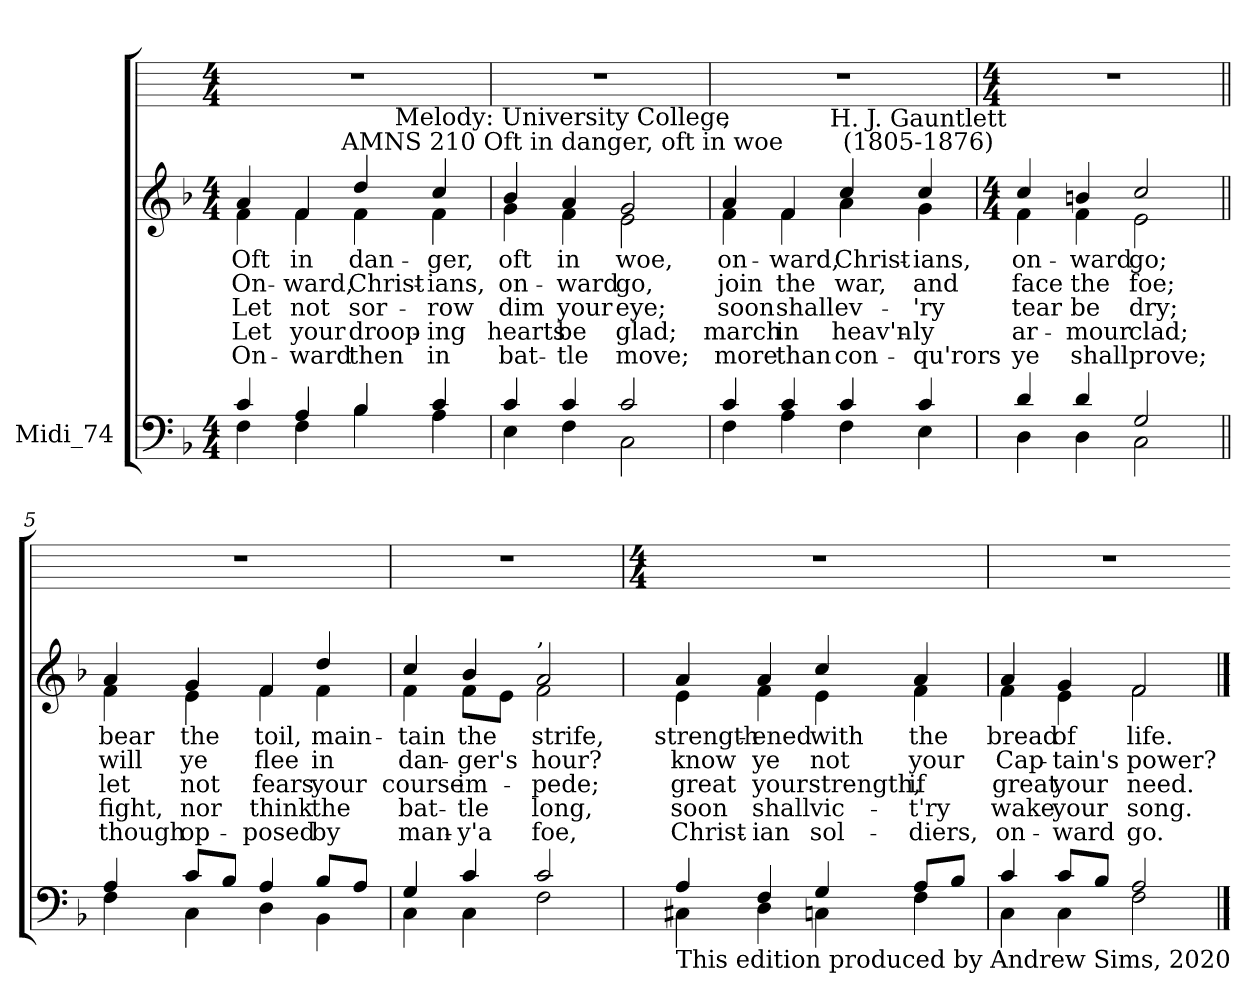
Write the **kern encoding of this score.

**kern	**kern	**text	**text	**text	**text	**text	**kern
*part3	*part2	*part2	*part2	*part2	*part2	*part2	*part1
*staff3	*staff2	*staff2	*staff2	*staff2	*staff2	*staff2	*staff1
*I"Midi_74	*	*	*	*	*	*	*
*clefF4	*clefG2	*	*	*	*	*	*
*k[b-]	*k[b-]	*	*	*	*	*	*
*F:	*F:	*	*	*	*	*	*
*M4/4	*M4/4	*	*	*	*	*	*M4/4
=1	=1	=1	=1	=1	=1	=1	=1
*^	*	*	*	*	*	*	*
!	!	!LO:TX:a:cj:t=H. Kirke White (1785-1806)\nand others	!	!	!	!	!	!
!	!	!	!LO:LY:b	!LO:LY:b	!LO:LY:b	!LO:LY:b	!LO:LY:b	!
*	*	*^	*	*	*	*	*	*
4c/	4F\	4a/	4f\	Oft	On-	-Let	Let	On-	1r
!	!	!	!	!LO:LY:b	!LO:LY:b	!LO:LY:b	!LO:LY:b	!LO:LY:b	!
4A/	4F\	4f/	4f\	-in	ward,	not	your	ward	.
!	!	!	!	!LO:LY:b	!LO:LY:b	!LO:LY:b	!LO:LY:b	!LO:LY:b	!
4B-/	4B-\	4dd/	4f\	dan-	-Christ-	-sor-	-droop-	-then	.
!	!	!	!	!LO:LY:b	!LO:LY:b	!LO:LY:b	!LO:LY:b	!LO:LY:b	!
4c/	4A\	4cc/	4f\	ger,	ians,	row	ing	in	.
=2	=2	=2	=2	=2	=2	=2	=2	=2	=2
!	!	!	!	!LO:LY:b	!LO:LY:b	!LO:LY:b	!LO:LY:b	!LO:LY:b	!
4c/	4E\	4b-/	4g\	oft	on-	-dim	hearts	bat-	1r
!	!	!LO:TX:a:cj:t=AMNS 210 Oft in danger, oft in woe	!	!	!	!	!	!	!
!	!	!LO:TX:a:cj:t=Melody&colon; University College	!	!	!	!	!	!	!
!	!	!	!	!LO:LY:b	!LO:LY:b	!LO:LY:b	!LO:LY:b	!LO:LY:b	!
4c/	4F\	4a/	4f\	-in	ward	your	be	tle	.
!	!	!	!	!LO:LY:b	!LO:LY:b	!LO:LY:b	!LO:LY:b	!LO:LY:b	!
2c/	2C\	2g/	2e\	woe,	go,	eye;	glad;	move;	.
=3	=3	=3	=3	=3	=3	=3	=3	=3	=3
!	!	!LO:TX:a:t=,	!	!	!	!	!	!	!
!	!	!	!	!LO:LY:b	!LO:LY:b	!LO:LY:b	!LO:LY:b	!LO:LY:b	!
4c/	4F\	4a/	4f\	on-	-join	soon	march	more	1r
!	!	!	!	!LO:LY:b	!LO:LY:b	!LO:LY:b	!LO:LY:b	!LO:LY:b	!
4c/	4A\	4f/	4f\	ward,	the	shall	in	than	.
!	!	!	!	!LO:LY:b	!LO:LY:b	!LO:LY:b	!LO:LY:b	!LO:LY:b	!
4c/	4F\	4cc/	4a\	Christ-	-war,	ev-	-heav'n-	-con-	.
!	!	!LO:TX:a:cj:t=H. J. Gauntlett\n(1805-1876)	!	!	!	!	!	!	!
!	!	!	!	!LO:LY:b	!LO:LY:b	!LO:LY:b	!LO:LY:b	!LO:LY:b	!
4c/	4E\	4cc/	4g\	-ians,	and	'ry	ly	qu'rors	.
!!LO:LB:g=z
=4	=4	=4	=4	=4	=4	=4	=4	=4	=4
*	*	*M4/4	*	*	*	*	*	*	*M4/4
!	!	!	!	!LO:LY:b	!LO:LY:b	!LO:LY:b	!LO:LY:b	!LO:LY:b	!
4d/	4D\	4cc/	4f\	on-	-face	tear	ar-	-ye	1r
!	!	!	!	!LO:LY:b	!LO:LY:b	!LO:LY:b	!LO:LY:b	!LO:LY:b	!
4d/	4D\	4bn/	4f\	ward	the	be	mour	shall	.
!	!	!	!	!LO:LY:b	!LO:LY:b	!LO:LY:b	!LO:LY:b	!LO:LY:b	!
2G/	2C\	2cc/	2e\	go;	foe;	dry;	clad;	prove;	.
=5||	=5||	=5||	=5||	=5||	=5||	=5||	=5||	=5||	=5||
!	!	!	!	!LO:LY:b	!LO:LY:b	!LO:LY:b	!LO:LY:b	!LO:LY:b	!
4A/	4F\	4a/	4f\	bear	will	let	fight,	though	1r
!	!	!	!	!LO:LY:b	!LO:LY:b	!LO:LY:b	!LO:LY:b	!LO:LY:b	!
8c/L	4C\	4g/	4e\	the	ye	not	nor	op-	.
8B-/J	.	.	.	.	.	.	.	.	.
!	!	!	!	!LO:LY:b	!LO:LY:b	!LO:LY:b	!LO:LY:b	!LO:LY:b	!
4A/	4D\	4f/	4f\	-toil,	flee	fears	think	posed	.
!	!	!	!	!LO:LY:b	!LO:LY:b	!LO:LY:b	!LO:LY:b	!LO:LY:b	!
8B-/L	4BB-\	4dd/	4f\	main-	-in	your	the	by	.
8A/J	.	.	.	.	.	.	.	.	.
=6	=6	=6	=6	=6	=6	=6	=6	=6	=6
!	!	!	!	!LO:LY:b	!LO:LY:b	!LO:LY:b	!LO:LY:b	!LO:LY:b	!
4G/	4C\	4cc/	4f\	tain	dan-	-course	bat-	-man-	1r
!	!	!	!	!LO:LY:b	!LO:LY:b	!LO:LY:b	!LO:LY:b	!LO:LY:b	!
4c/	4C\	4b-/	8f\L	-the	ger's	im-	-tle	y'a	.
.	.	.	8e\J	.	.	.	.	.	.
!	!	!LO:TX:a:t=,	!	!	!	!	!	!	!
!	!	!	!	!LO:LY:b	!LO:LY:b	!LO:LY:b	!LO:LY:b	!LO:LY:b	!
2c/	2F\	2a/	2f\	strife,	hour?	pede;	long,	foe,	.
!!LO:LB:g=z
=7	=7	=7	=7	=7	=7	=7	=7	=7	=7
*	*	*	*	*	*	*	*	*	*M4/4
!LO:TX:b:t=This edition produced by Andrew Sims, 2020	!	!	!	!	!	!	!	!	!
!	!	!	!	!LO:LY:b	!LO:LY:b	!LO:LY:b	!LO:LY:b	!LO:LY:b	!
4A/	4C#X\	4a/	4e\	strength-	-know	great	soon	Christ-	1r
!	!	!	!	!LO:LY:b	!LO:LY:b	!LO:LY:b	!LO:LY:b	!LO:LY:b	!
4F/	4D\	4a/	4f\	-ened	ye	your	shall	ian	.
!	!	!	!	!LO:LY:b	!LO:LY:b	!LO:LY:b	!LO:LY:b	!LO:LY:b	!
4G/	4Cn\	4cc/	4e\	with	not	strength,	vic-	-sol-	.
!	!	!	!	!LO:LY:b	!LO:LY:b	!LO:LY:b	!LO:LY:b	!LO:LY:b	!
8A/L	4F\	4a/	4f\	-the	your	if	t'ry	diers,	.
8B-/J	.	.	.	.	.	.	.	.	.
=8	=8	=8	=8	=8	=8	=8	=8	=8	=8
!	!	!	!	!LO:LY:b	!LO:LY:b	!LO:LY:b	!LO:LY:b	!LO:LY:b	!
4c/	4C\	4a/	4f\	bread	Cap-	-great	wake	on-	1r
!	!	!	!	!LO:LY:b	!LO:LY:b	!LO:LY:b	!LO:LY:b	!LO:LY:b	!
8c/L	4C\	4g/	4e\	-of	tain's	your	your	ward	.
8B-/J	.	.	.	.	.	.	.	.	.
!	!	!	!	!LO:LY:b	!LO:LY:b	!LO:LY:b	!LO:LY:b	!LO:LY:b	!
2A/	2F\	2f/	2f\	life.	power?	need.	song.	go.	.
*v	*v	*	*	*	*	*	*	*	*
*	*v	*v	*	*	*	*	*	*
==	==	=	=	=	=	=	=
*-	*-	*-	*-	*-	*-	*-	*-
